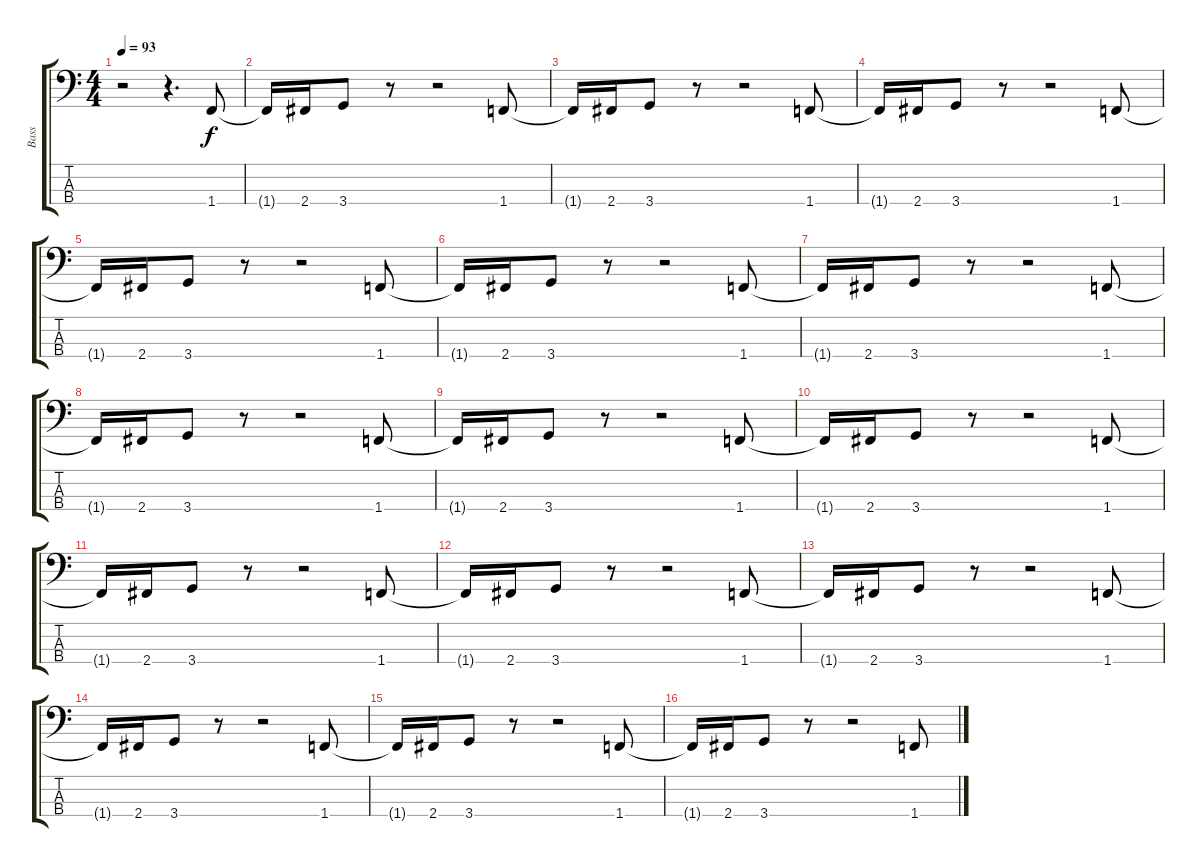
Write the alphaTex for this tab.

\track ("Bass" "Bass") {instrument electricbasspick}
\staff {score tabs}
\tuning (G2 D2 A1 E1) {hide}
\ts (4 4)
\tempo 93
\clef f4
\ks c
r.2{dy f instrument electricbasspick} r.4{d} 1.4.8 |
1.4{t}.16 2.4.16 3.4.8 r.8 r.2 1.4.8 |
1.4{t}.16 2.4.16 3.4.8 r.8 r.2 1.4.8 |
1.4{t}.16 2.4.16 3.4.8 r.8 r.2 1.4.8 |
1.4{t}.16 2.4.16 3.4.8 r.8 r.2 1.4.8 |
1.4{t}.16 2.4.16 3.4.8 r.8 r.2 1.4.8 |
1.4{t}.16 2.4.16 3.4.8 r.8 r.2 1.4.8 |
1.4{t}.16 2.4.16 3.4.8 r.8 r.2 1.4.8 |
1.4{t}.16 2.4.16 3.4.8 r.8 r.2 1.4.8 |
1.4{t}.16 2.4.16 3.4.8 r.8 r.2 1.4.8 |
1.4{t}.16 2.4.16 3.4.8 r.8 r.2 1.4.8 |
1.4{t}.16 2.4.16 3.4.8 r.8 r.2 1.4.8 |
1.4{t}.16 2.4.16 3.4.8 r.8 r.2 1.4.8 |
1.4{t}.16 2.4.16 3.4.8 r.8 r.2 1.4.8 |
1.4{t}.16 2.4.16 3.4.8 r.8 r.2 1.4.8 |
1.4{t}.16 2.4.16 3.4.8 r.8 r.2 1.4.8
